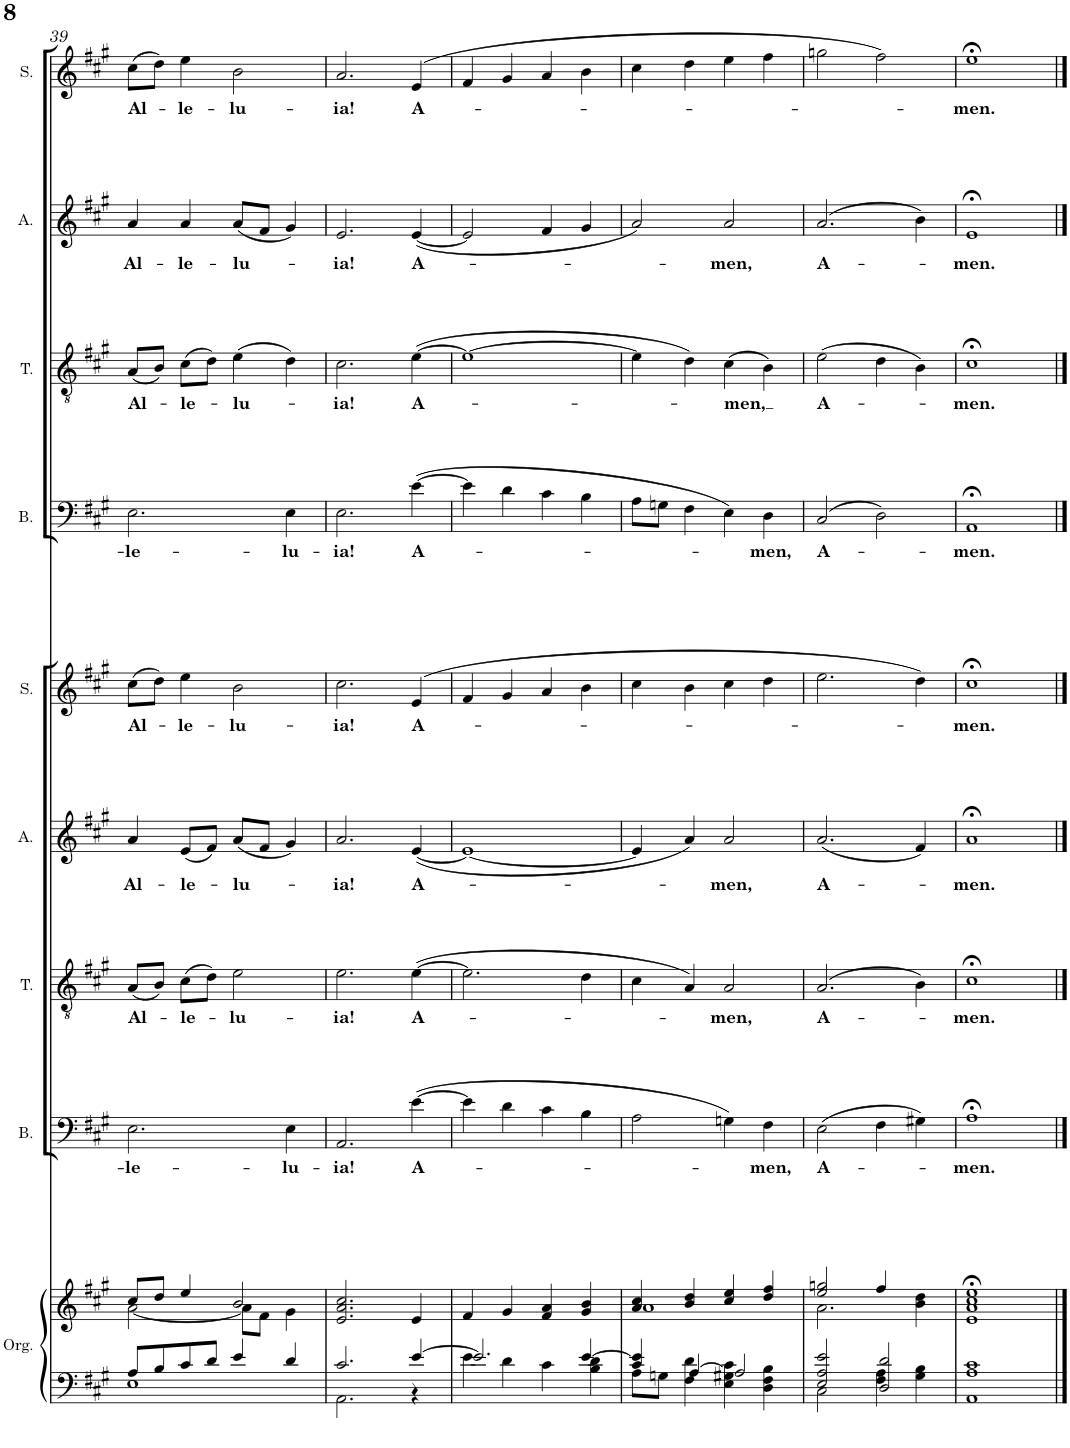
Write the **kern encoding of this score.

**kern	**kern	**kern	**text	**kern	**text	**kern	**text	**kern	**text	**kern	**text	**kern	**text	**kern	**text	**kern	**text
*part9	*part9	*part8	*part8	*part7	*part7	*part6	*part6	*part5	*part5	*part4	*part4	*part3	*part3	*part2	*part2	*part1	*part1
*staff10	*staff9	*staff8	*staff8	*staff7	*staff7	*staff6	*staff6	*staff5	*staff5	*staff4	*staff4	*staff3	*staff3	*staff2	*staff2	*staff1	*staff1
*I"Organ (For  rehearsal only)	*	*I"Bass	*	*I"Tenor	*	*I"Alto	*	*I"Soprano	*	*I"Bass	*	*I"Tenor	*	*I"Alto	*	*I"Soprano	*
*I'Org.	*	*I'B.	*	*I'T.	*	*I'A.	*	*I'S.	*	*I'B.	*	*I'T.	*	*I'A.	*	*I'S.	*
!!LO:PB:g=z
*clefF4	*clefG2	*clefF4	*	*clefGv2	*	*clefG2	*	*clefG2	*	*clefF4	*	*clefGv2	*	*clefG2	*	*clefG2	*
*k[f#c#g#]	*k[f#c#g#]	*k[f#c#g#]	*	*k[f#c#g#]	*	*k[f#c#g#]	*	*k[f#c#g#]	*	*k[f#c#g#]	*	*k[f#c#g#]	*	*k[f#c#g#]	*	*k[f#c#g#]	*
*M4/4	*M4/4	*M4/4	*	*M4/4	*	*M4/4	*	*M4/4	*	*M4/4	*	*M4/4	*	*M4/4	*	*M4/4	*
*met(c)	*met(c)	*met(c)	*	*met(c)	*	*met(c)	*	*met(c)	*	*met(c)	*	*met(c)	*	*met(c)	*	*met(c)	*
=39	=39	=39	=39	=39	=39	=39	=39	=39	=39	=39	=39	=39	=39	=39	=39	=39	=39
*^	*^	*	*	*	*	*	*	*	*	*	*	*	*	*	*	*	*
!	!	!	!	!	!LO:LY:b	!	!LO:LY:b	!	!LO:LY:b	!	!LO:LY:b	!	!LO:LY:b	!	!LO:LY:b	!	!LO:LY:b	!	!LO:LY:b
8A/L	1E	8cc#/L	[2a\	2.E\	-le-	(8A/L	Al-	4a/	Al-	(8cc#\L	Al-	2.E\	-le-	(8A/L	Al-	4a/	Al-	(8cc#\L	Al-
8B/	.	8dd/J	.	.	.	8B/J)	.	.	.	8dd\J)	.	.	.	8B/J)	.	.	.	8dd\J)	.
!	!	!	!	!	!	!	!LO:LY:b	!	!LO:LY:b	!	!LO:LY:b	!	!	!	!LO:LY:b	!	!LO:LY:b	!	!LO:LY:b
8c#/	.	4ee/	.	.	.	(8c#\L	-le-	(8e/L	-le-	4ee\	-le-	.	.	(8c#\L	-le-	4a/	-le-	4ee\	-le-
8d/J	.	.	.	.	.	8d\J)	.	8f#/J)	.	.	.	.	.	8d\J)	.	.	.	.	.
!	!	!	!	!	!	!	!LO:LY:b	!	!LO:LY:b	!	!LO:LY:b	!	!	!	!LO:LY:b	!	!LO:LY:b	!	!LO:LY:b
4e/	.	2b/	8a\L]	.	.	2e\	-lu-	(8a/L	-lu-	2b\	-lu-	.	.	(4e\	-lu-	(8a/L	-lu-	2b\	-lu-
.	.	.	8f#\J	.	.	.	.	8f#/J	.	.	.	.	.	.	.	8f#/J	.	.	.
!	!	!	!	!	!LO:LY:b	!	!	!	!	!	!	!	!LO:LY:b	!	!	!	!	!	!
4d/	.	.	4g#\	4E\	-lu-	.	.	4g#/)	.	.	.	4E\	-lu-	4d\)	.	4g#/)	.	.	.
=40	=40	=40	=40	=40	=40	=40	=40	=40	=40	=40	=40	=40	=40	=40	=40	=40	=40	=40	=40
!	!	!	!	!	!LO:LY:b	!	!LO:LY:b	!	!LO:LY:b	!	!LO:LY:b	!	!LO:LY:b	!	!LO:LY:b	!	!LO:LY:b	!	!LO:LY:b
2.c#/	2.AA\	2.e/ 2.a/ 2.cc#/	1ryy	2.AA/	-ia!	2.e\	-ia!	2.a/	-ia!	2.cc#\	-ia!	2.E\	-ia!	2.c#\	-ia!	2.e/	-ia!	2.a/	-ia!
!	!	!	!	!	!LO:LY:b	!	!LO:LY:b	!	!LO:LY:b	!	!LO:LY:b	!	!LO:LY:b	!	!LO:LY:b	!	!LO:LY:b	!	!LO:LY:b
[4e/	4r	4e/	.	([4e\	A-	([4e\	A-	([4e/	A-	(4e/	A-	([4e\	A-	([4e\	A-	([4e/	A-	(4e/	A-
=41	=41	=41	=41	=41	=41	=41	=41	=41	=41	=41	=41	=41	=41	=41	=41	=41	=41	=41	=41
2.e/]	4e\	4f#/	1ryy	4e\]	.	2.e\]	.	1e_	.	4f#/	.	4e\]	.	1e_	.	2e/]	.	4f#/	.
.	4d\	4g#/	.	4d\	.	.	.	.	.	4g#/	.	4d\	.	.	.	.	.	4g#/	.
.	4c#\	4f#/ 4a/	.	4c#\	.	.	.	.	.	4a/	.	4c#\	.	.	.	4f#/	.	4a/	.
[4e/	4B\ 4d\	4g#/ 4b/	.	4B\	.	4d\	.	.	.	4b\	.	4B\	.	.	.	4g#/	.	4b\	.
=42	=42	=42	=42	=42	=42	=42	=42	=42	=42	=42	=42	=42	=42	=42	=42	=42	=42	=42	=42
4c#/ 4e/]	8A\L	4a/ 4cc#/	1a	2A\	.	4c#\	.	4e/]	.	4cc#\	.	8A\L	.	4e\]	.	2a/)	.	4cc#\	.
.	8Gn\J	.	.	.	.	.	.	.	.	.	.	8Gn\J	.	.	.	.	.	.	.
[4A/	4F#\ 4d\	4b/ 4dd/	.	.	.	4A/)	.	4a/)	.	4b\	.	4F#\	.	4d\)	.	.	.	4dd\	.
!	!	!	!	!	!	!	!LO:LY:b	!	!LO:LY:b	!	!	!	!	!	!LO:LY:b	!	!LO:LY:b	!	!
2A/]	4E\ 4G#X\ 4c#\	4cc#/ 4ee/	.	4Gn\)	.	2A/	-men,	2a/	-men,	4cc#\	.	4E\)	.	(4c#\	-men,	2a/	-men,	4ee\	.
!	!	!	!	!	!LO:LY:b	!	!	!	!	!	!	!	!LO:LY:b	!	!	!	!	!	!
.	4D\ 4F#\ 4B\	4dd/ 4ff#/	.	4F#\	-men,	.	.	.	.	4dd\	.	4D\	-men,	4B\)	.	.	.	4ff#\	.
=43	=43	=43	=43	=43	=43	=43	=43	=43	=43	=43	=43	=43	=43	=43	=43	=43	=43	=43	=43
!	!	!	!	!	!LO:LY:b	!	!LO:LY:b	!	!LO:LY:b	!	!	!	!LO:LY:b	!	!LO:LY:b	!	!LO:LY:b	!	!
2E/ 2A/ 2e/	2C#\	2ee/ 2ggn/	2.a\	(2E\	A-	(2.A/	A-	(2.a/	A-	2.ee\	.	(2C#/	A-	(2e\	A-	(2.a/	A-	2ggn\	.
2D/ 2d/	4F#\ 4A\	4ff#/	.	4F#\	.	.	.	.	.	.	.	2D\)	.	4d\	.	.	.	2ff#\)	.
.	4G#\ 4B\	4ryy	4b\ 4dd\	4G#X\)	.	4B\)	.	4f#/)	.	4dd\)	.	.	.	4B\)	.	4b\)	.	.	.
=44	=44	=44	=44	=44	=44	=44	=44	=44	=44	=44	=44	=44	=44	=44	=44	=44	=44	=44	=44
!	!	!	!	!	!LO:LY:b	!	!LO:LY:b	!	!LO:LY:b	!	!LO:LY:b	!	!LO:LY:b	!	!LO:LY:b	!	!LO:LY:b	!	!LO:LY:b
1A 1c#	1AA	1e;< 1a;< 1cc#;< 1ee;<	1ryy	1A;<	-men.	1c#;<	-men.	1a;<	-men.	1cc#;<	-men.	1AA;<	-men.	1c#;<	-men.	1e;<	-men.	1ee;<	-men.
*v	*v	*	*	*	*	*	*	*	*	*	*	*	*	*	*	*	*	*	*
*	*v	*v	*	*	*	*	*	*	*	*	*	*	*	*	*	*	*	*
==	==	==	==	==	==	==	==	==	==	==	==	==	==	==	==	==	==
*-	*-	*-	*-	*-	*-	*-	*-	*-	*-	*-	*-	*-	*-	*-	*-	*-	*-
